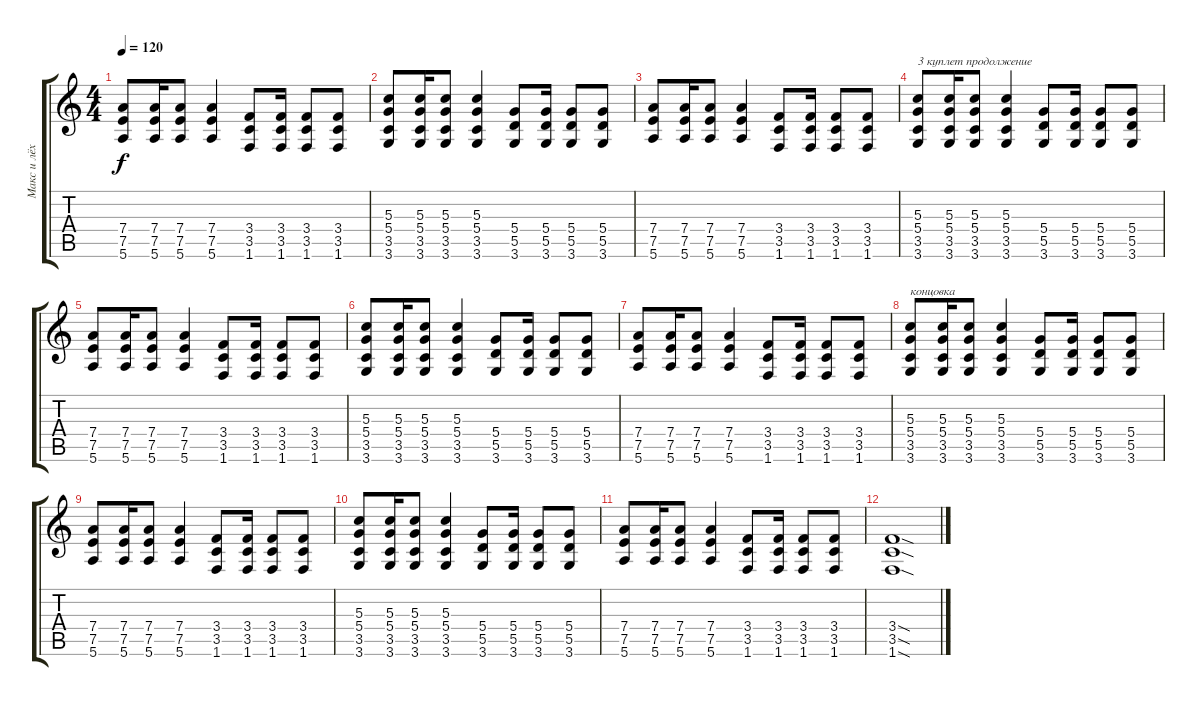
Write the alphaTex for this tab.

\track ("Макс и лёха" "Макс и лёх") {instrument distortionguitar}
\staff {score tabs}
\tuning (E4 B3 G3 D3 A2 E2) {hide}
\ts (4 4)
\tempo 120
\clef g2
\ks c
(7.4 7.5 5.6).8{dy f} (7.4 7.5 5.6).16 (7.4 7.5 5.6).8 (7.4 7.5 5.6).4 (3.4 3.5 1.6).8 (3.4 3.5 1.6).16 (3.4 3.5 1.6).8 (3.4 3.5 1.6).8 |
(5.3 5.4 3.5 3.6).8 (5.3 5.4 3.5 3.6).16 (5.3 5.4 3.5 3.6).8 (5.3 5.4 3.5 3.6).4 (5.4 5.5 3.6).8 (5.4 5.5 3.6).16 (5.4 5.5 3.6).8 (5.4 5.5 3.6).8 |
(7.4 7.5 5.6).8 (7.4 7.5 5.6).16 (7.4 7.5 5.6).8 (7.4 7.5 5.6).4 (3.4 3.5 1.6).8 (3.4 3.5 1.6).16 (3.4 3.5 1.6).8 (3.4 3.5 1.6).8 |
(5.3 5.4 3.5 3.6).8{txt "3 куплет продолжение"} (5.3 5.4 3.5 3.6).16 (5.3 5.4 3.5 3.6).8 (5.3 5.4 3.5 3.6).4 (5.4 5.5 3.6).8 (5.4 5.5 3.6).16 (5.4 5.5 3.6).8 (5.4 5.5 3.6).8 |
(7.4 7.5 5.6).8 (7.4 7.5 5.6).16 (7.4 7.5 5.6).8 (7.4 7.5 5.6).4 (3.4 3.5 1.6).8 (3.4 3.5 1.6).16 (3.4 3.5 1.6).8 (3.4 3.5 1.6).8 |
(5.3 5.4 3.5 3.6).8 (5.3 5.4 3.5 3.6).16 (5.3 5.4 3.5 3.6).8 (5.3 5.4 3.5 3.6).4 (5.4 5.5 3.6).8 (5.4 5.5 3.6).16 (5.4 5.5 3.6).8 (5.4 5.5 3.6).8 |
(7.4 7.5 5.6).8 (7.4 7.5 5.6).16 (7.4 7.5 5.6).8 (7.4 7.5 5.6).4 (3.4 3.5 1.6).8 (3.4 3.5 1.6).16 (3.4 3.5 1.6).8 (3.4 3.5 1.6).8 |
(5.3 5.4 3.5 3.6).8{txt "концовка"} (5.3 5.4 3.5 3.6).16 (5.3 5.4 3.5 3.6).8 (5.3 5.4 3.5 3.6).4 (5.4 5.5 3.6).8 (5.4 5.5 3.6).16 (5.4 5.5 3.6).8 (5.4 5.5 3.6).8 |
(7.4 7.5 5.6).8 (7.4 7.5 5.6).16 (7.4 7.5 5.6).8 (7.4 7.5 5.6).4 (3.4 3.5 1.6).8 (3.4 3.5 1.6).16 (3.4 3.5 1.6).8 (3.4 3.5 1.6).8 |
(5.3 5.4 3.5 3.6).8 (5.3 5.4 3.5 3.6).16 (5.3 5.4 3.5 3.6).8 (5.3 5.4 3.5 3.6).4 (5.4 5.5 3.6).8 (5.4 5.5 3.6).16 (5.4 5.5 3.6).8 (5.4 5.5 3.6).8 |
(7.4 7.5 5.6).8 (7.4 7.5 5.6).16 (7.4 7.5 5.6).8 (7.4 7.5 5.6).4 (3.4 3.5 1.6).8 (3.4 3.5 1.6).16 (3.4 3.5 1.6).8 (3.4 3.5 1.6).8 |
(3.4{sod} 3.5{sod} 1.6{sod}).1
